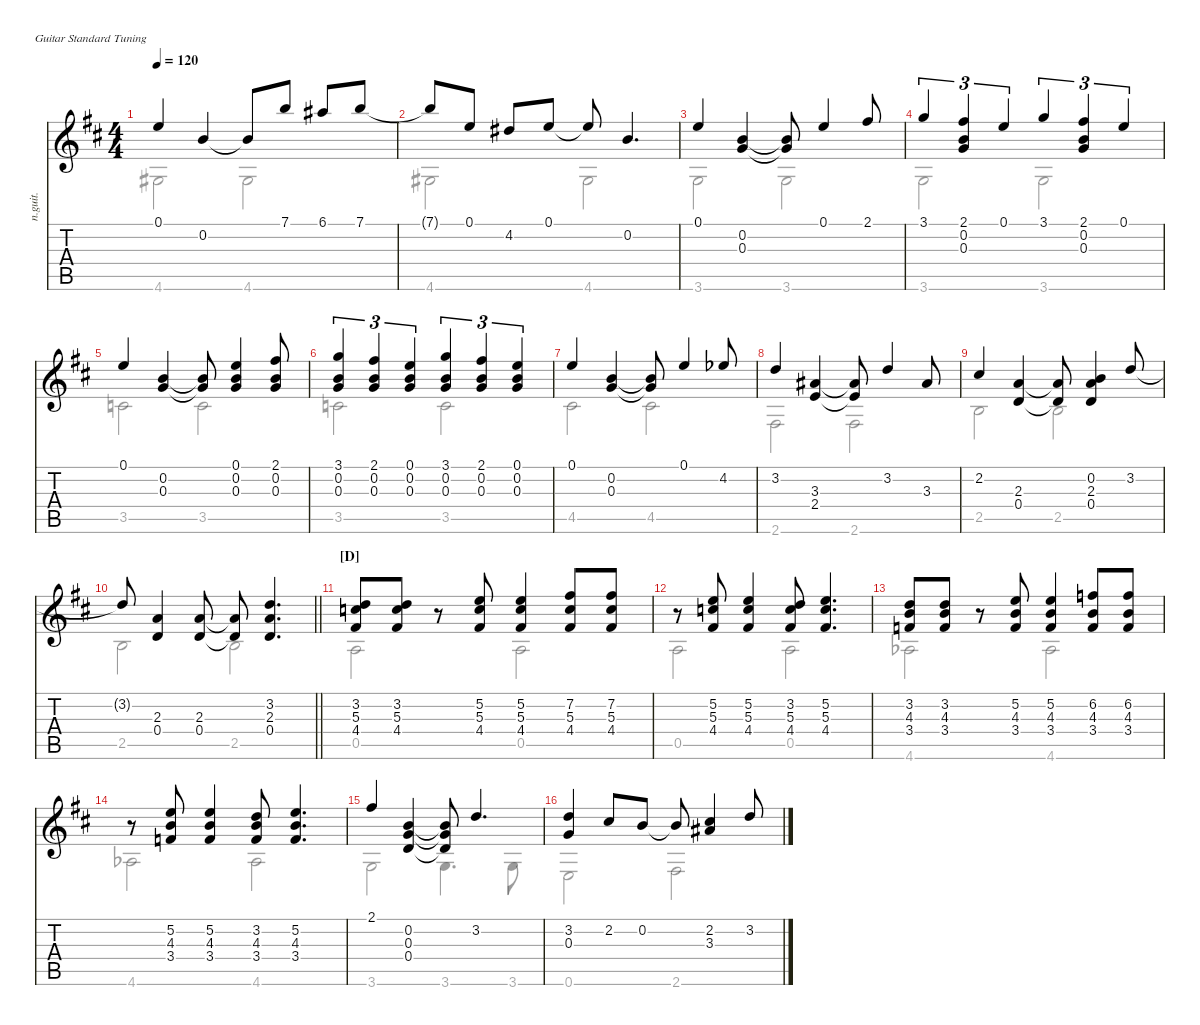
\defaultSystemsLayout 4
\hideDynamics
\bracketExtendMode nobrackets
\otherSystemsTrackNameOrientation horizontal
\track ("Nylon Guitar" "n.guit.") {instrument acousticguitarnylon}
\staff {score tabs}
\tuning (E4 B3 G3 D3 A2 E2)
\voice
\ts (4 4)
\tempo 120
\clef g2
\ks d
0.1{t acc forcenatural}.4{dy mf beam Up} 0.2{acc forcenatural}.4{beam Up} 0.2{t acc forcenatural}.8{beam Up} 7.1{acc forcenatural}.8{beam Up} 6.1{acc #}.8{beam Up} 7.1{acc forcenatural}.8{beam Up} |
7.1{t acc forcenatural}.8{beam Up} 0.1{acc forcenatural}.8{beam Up} 4.2{acc #}.8{beam Up} 0.1{acc forcenatural}.8{beam Up} 0.1{t acc forcenatural}.8{beam Up} 0.2{acc forcenatural}.4{d beam Up} |
0.1{acc forcenatural}.4{beam Up} (0.2{acc forcenatural} 0.3{acc forcenatural}).4{beam Up} (0.3{t acc forcenatural} 0.2{t acc forcenatural}).8{beam Up} 0.1{acc forcenatural}.4{beam Up} 2.1{acc #}.8{beam Up} |
3.1{acc forcenatural}.4{tu (3 2) beam Up} (2.1{acc #} 0.2{acc forcenatural} 0.3{acc forcenatural}).4{tu (3 2) beam Up} 0.1{acc forcenatural}.4{tu (3 2) beam Up} 3.1{acc forcenatural}.4{tu (3 2) beam Up} (2.1{acc #} 0.2{acc forcenatural} 0.3{acc forcenatural}).4{tu (3 2) beam Up} 0.1{acc forcenatural}.4{tu (3 2) beam Up} |
0.1{acc forcenatural}.4{beam Up} (0.2{acc forcenatural} 0.3{acc forcenatural}).4{beam Up} (0.3{t acc forcenatural} 0.2{t acc forcenatural}).8{beam Up} (0.1{acc forcenatural} 0.2{acc forcenatural} 0.3{acc forcenatural}).4{beam Up} (2.1{acc #} 0.2{acc forcenatural} 0.3{acc forcenatural}).8{beam Up} |
(0.3{acc forcenatural} 0.2{acc forcenatural} 3.1{acc forcenatural}).4{tu (3 2) beam Up} (2.1{acc #} 0.2{acc forcenatural} 0.3{acc forcenatural}).4{tu (3 2) beam Up} (0.3{acc forcenatural} 0.2{acc forcenatural} 0.1{acc forcenatural}).4{tu (3 2) beam Up} (3.1{acc forcenatural} 0.2{acc forcenatural} 0.3{acc forcenatural}).4{tu (3 2) beam Up} (0.3{acc forcenatural} 0.2{acc forcenatural} 2.1{acc #}).4{tu (3 2) beam Up} (0.1{acc forcenatural} 0.2{acc forcenatural} 0.3{acc forcenatural}).4{tu (3 2) beam Up} |
0.1{acc forcenatural}.4{beam Up} (0.2{acc forcenatural} 0.3{acc forcenatural}).4{beam Up} (0.3{t acc forcenatural} 0.2{t acc forcenatural}).8{beam Up} 0.1{acc forcenatural}.4{beam Up} 4.2{acc b}.8{beam Up} |
3.2{acc forcenatural}.4{beam Up} (2.4{acc forcenatural} 3.3{acc #}).4{beam Up} (2.4{t acc forcenatural} 3.3{t acc #}).8{beam Up} 3.2{acc forcenatural}.4{beam Up} 3.3{acc #}.8{beam Up} |
2.2{acc #}.4{beam Up} (2.3{acc forcenatural} 0.4{acc forcenatural}).4{beam Up} (0.4{t acc forcenatural} 2.3{t acc forcenatural}).8{beam Up} (0.2{acc forcenatural} 2.3{acc forcenatural} 0.4{acc forcenatural}).4{beam Up} 3.2{acc forcenatural}.8{beam Up} |
\barLineRight lightlight
3.2{t acc forcenatural}.8{beam Up} (2.3{acc forcenatural} 0.4{acc forcenatural}).4{beam Up} (0.4{acc forcenatural} 2.3{acc forcenatural}).8{beam Up} (2.3{t acc forcenatural} 0.4{t acc forcenatural}).8{beam Up} (0.4{acc forcenatural} 2.3{acc forcenatural} 3.2{acc forcenatural}).4{d beam Up} |
\section ("D" "")
(3.2{acc forcenatural} 5.3{acc forcenatural} 4.4{acc #}).8{beam Up} (4.4{acc #} 5.3{acc forcenatural} 3.2{acc forcenatural}).8{beam Up} r.8{beam Up} (5.2{acc forcenatural} 5.3{acc forcenatural} 4.4{acc #}).8{beam Up} (4.4{acc #} 5.3{acc forcenatural} 5.2{acc forcenatural}).4{beam Up} (7.2{acc #} 5.3{acc forcenatural} 4.4{acc #}).8{beam Up} (4.4{acc #} 5.3{acc forcenatural} 7.2{acc #}).8{beam Up} |
r.8{beam Up} (5.2{acc forcenatural} 5.3{acc forcenatural} 4.4{acc #}).8{beam Up} (4.4{acc #} 5.3{acc forcenatural} 5.2{acc forcenatural}).4{beam Up} (3.2{acc forcenatural} 5.3{acc forcenatural} 4.4{acc #}).8{beam Up} (4.4{acc #} 5.3{acc forcenatural} 5.2{acc forcenatural}).4{d beam Up} |
(3.2{acc forcenatural} 4.3{acc forcenatural} 3.4{acc forcenatural}).8{beam Up} (3.4{acc forcenatural} 4.3{acc forcenatural} 3.2{acc forcenatural}).8{beam Up} r.8{beam Up} (5.2{acc forcenatural} 4.3{acc forcenatural} 3.4{acc forcenatural}).8{beam Up} (3.4{acc forcenatural} 4.3{acc forcenatural} 5.2{acc forcenatural}).4{beam Up} (6.2{acc forcenatural} 4.3{acc forcenatural} 3.4{acc forcenatural}).8{beam Up} (3.4{acc forcenatural} 4.3{acc forcenatural} 6.2{acc forcenatural}).8{beam Up} |
r.8{beam Up} (5.2{acc forcenatural} 4.3{acc forcenatural} 3.4{acc forcenatural}).8{beam Up} (3.4{acc forcenatural} 4.3{acc forcenatural} 5.2{acc forcenatural}).4{beam Up} (3.2{acc forcenatural} 4.3{acc forcenatural} 3.4{acc forcenatural}).8{beam Up} (3.4{acc forcenatural} 4.3{acc forcenatural} 5.2{acc forcenatural}).4{d beam Up} |
2.1{acc #}.4{beam Up} (0.2{acc forcenatural} 0.3{acc forcenatural} 0.4{acc forcenatural}).4{beam Up} (0.4{t acc forcenatural} 0.3{t acc forcenatural} 0.2{t acc forcenatural}).8{beam Up} 3.2{acc forcenatural}.4{d beam Up} |
(3.2{acc forcenatural} 0.3{acc forcenatural}).4{beam Up} 2.2{acc #}.8{beam Up} 0.2{acc forcenatural}.8{beam Up} 0.2{t acc forcenatural}.8{beam Up} (2.2{acc #} 3.3{acc #}).4{beam Up} 3.2{acc forcenatural}.8{beam Up}
\voice
\clef g2
\ottava regular
\simile none
\ks d
4.6{acc #}.2{dy mf beam Down} 4.6{acc #}.2{beam Down} |
4.6{acc #}.2{beam Down} 4.6{acc #}.2{beam Down} |
3.6{acc forcenatural}.2{beam Down} 3.6{acc forcenatural}.2{beam Down} |
3.6{acc forcenatural}.2{beam Down} 3.6{acc forcenatural}.2{beam Down} |
3.5{acc forcenatural}.2{beam Down} 3.5{acc forcenatural}.2{beam Down} |
3.5{acc forcenatural}.2{beam Down} 3.5{acc forcenatural}.2{beam Down} |
4.5{acc #}.2{beam Down} 4.5{acc #}.2{beam Down} |
2.6{acc #}.2{beam Down} 2.6{acc #}.2{beam Down} |
2.5{acc forcenatural}.2{beam Down} 2.5{acc forcenatural}.2{beam Down} |
\barLineRight lightlight
2.5{acc forcenatural}.2{beam Down} 2.5{acc forcenatural}.2{beam Down} |
0.5{acc forcenatural}.2{beam Down} 0.5{acc forcenatural}.2{beam Down} |
0.5{acc forcenatural}.2{beam Down} 0.5{acc forcenatural}.2{beam Down} |
4.6{acc b}.2{beam Down} 4.6{acc b}.2{beam Down} |
4.6{acc b}.2{beam Down} 4.6{acc b}.2{beam Down} |
3.6{acc forcenatural}.2{beam Down} 3.6{acc forcenatural}.4{d beam Down} 3.6{acc forcenatural}.8{beam Down} |
0.6{acc forcenatural}.2{beam Down} 2.6{acc #}.2{beam Down}
